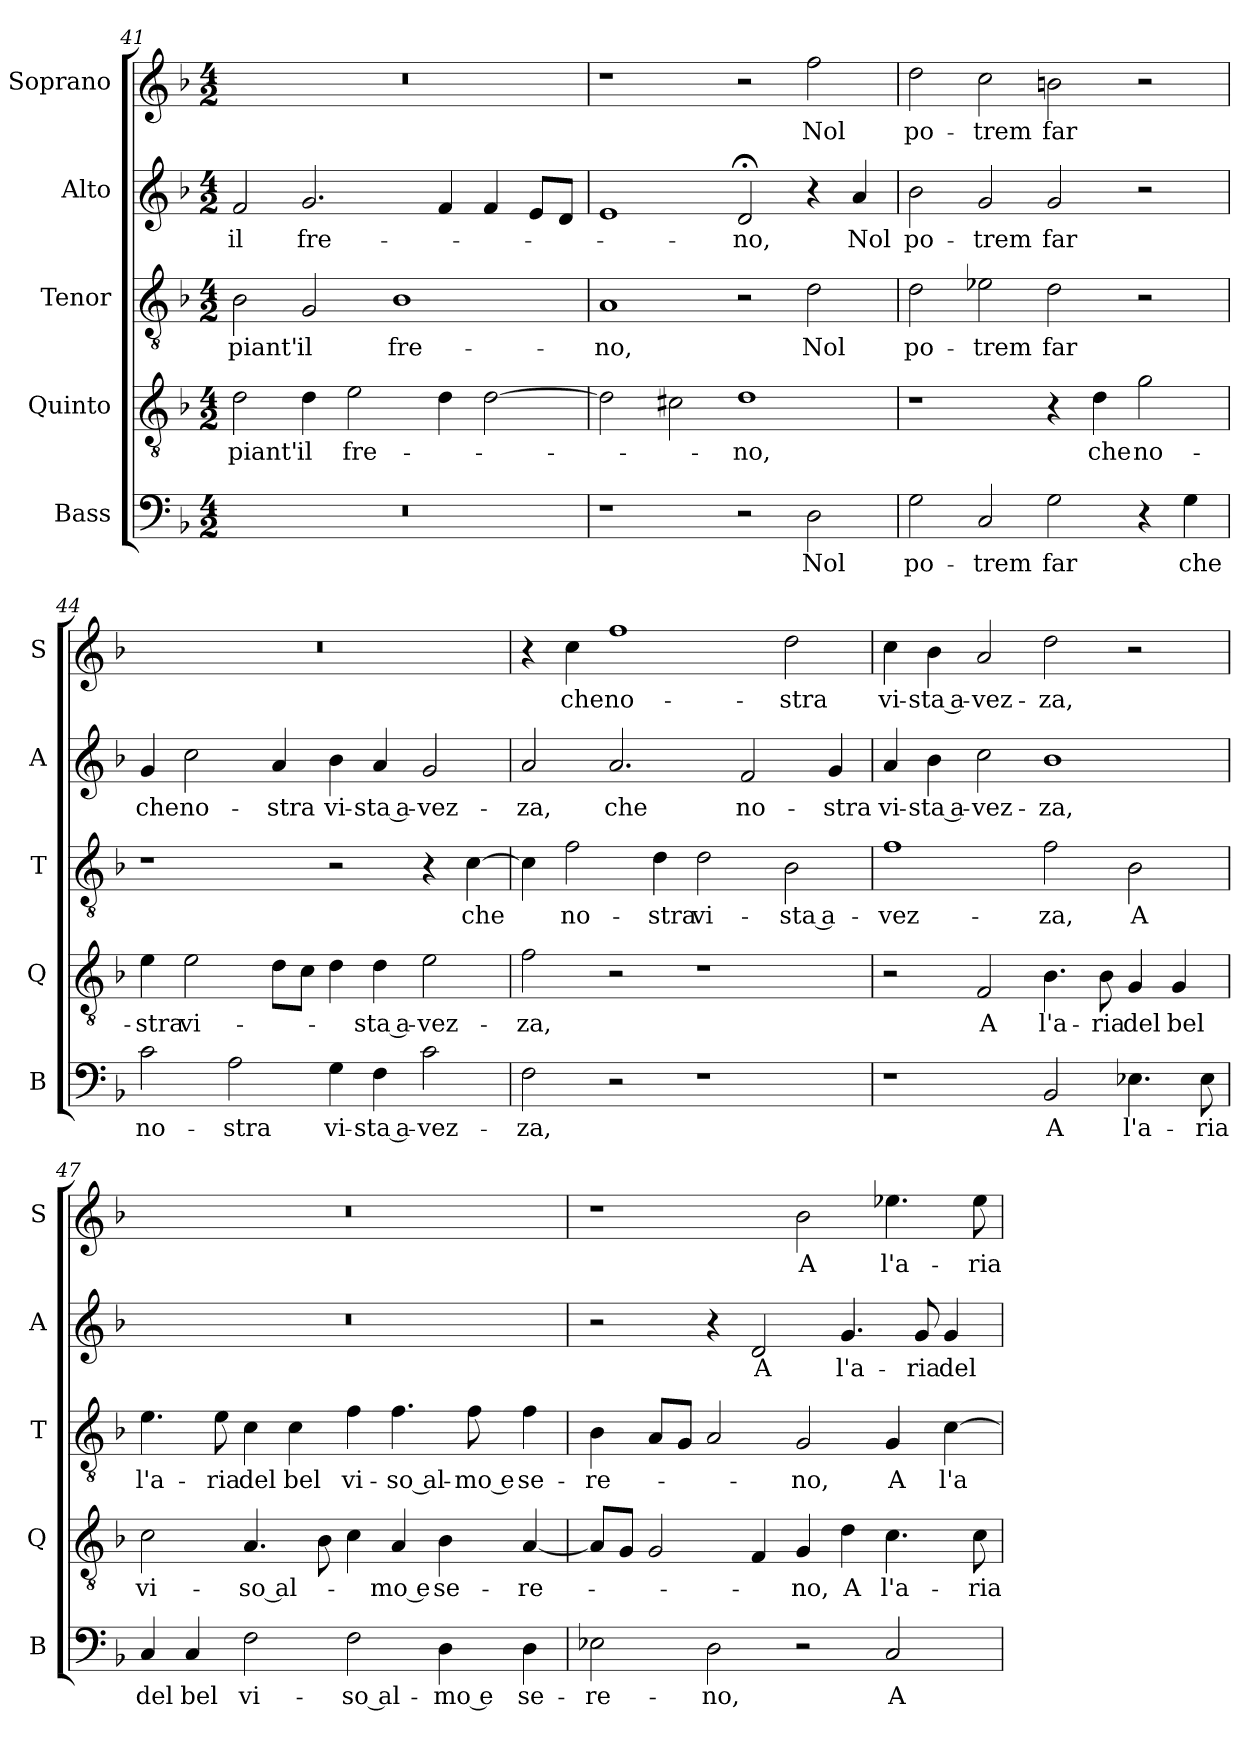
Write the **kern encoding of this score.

**kern	**text	**kern	**text	**kern	**text	**kern	**text	**kern	**text
*part5	*part5	*part4	*part4	*part3	*part3	*part2	*part2	*part1	*part1
*staff5	*staff5	*staff4	*staff4	*staff3	*staff3	*staff2	*staff2	*staff1	*staff1
*I"Bass	*	*I"Quinto	*	*I"Tenor	*	*I"Alto	*	*I"Soprano	*
*I'B	*	*I'Q	*	*I'T	*	*I'A	*	*I'S	*
*clefF4	*	*clefGv2	*	*clefGv2	*	*clefG2	*	*clefG2	*
*k[b-]	*	*k[b-]	*	*k[b-]	*	*k[b-]	*	*k[b-]	*
*F:	*	*F:	*	*F:	*	*F:	*	*F:	*
*M4/2	*	*M4/2	*	*M4/2	*	*M4/2	*	*M4/2	*
=41	=41	=41	=41	=41	=41	=41	=41	=41	=41
!	!	!	!LO:LY:b	!	!LO:LY:b	!	!LO:LY:b	!	!
0r	.	2d\	piant'	2B-\	piant'	2f/	il	0r	.
!	!	!	!LO:LY:b	!	!LO:LY:b	!	!LO:LY:b	!	!
.	.	4d\	il	2G/	il	2.g/	fre-	.	.
!	!	!	!LO:LY:b	!	!	!	!	!	!
.	.	2e\	fre-	.	.	.	.	.	.
!	!	!	!	!	!LO:LY:b	!	!	!	!
.	.	.	.	1B-	fre-	.	.	.	.
.	.	4d\	.	.	.	4f/	.	.	.
.	.	[2d\	.	.	.	4f/	.	.	.
.	.	.	.	.	.	8e/L	.	.	.
.	.	.	.	.	.	8d/J	.	.	.
=42	=42	=42	=42	=42	=42	=42	=42	=42	=42
!	!	!	!	!	!LO:LY:b	!	!	!	!
1r	.	2d\]	.	1A	-no,	1e	.	1r	.
.	.	2c#X\	.	.	.	.	.	.	.
!	!	!	!LO:LY:b	!	!	!	!LO:LY:b	!	!
2r	.	1d	-no,	2r	.	2d;</	-no,	2r	.
!	!LO:LY:b	!	!	!	!LO:LY:b	!	!	!	!LO:LY:b
2D\	Nol	.	.	2d\	Nol	4r	.	2ff\	Nol
!	!	!	!	!	!	!	!LO:LY:b	!	!
.	.	.	.	.	.	4a/	Nol	.	.
!!LO:LB:g=z
=43	=43	=43	=43	=43	=43	=43	=43	=43	=43
!	!LO:LY:b	!	!	!	!LO:LY:b	!	!LO:LY:b	!	!LO:LY:b
2G\	po-	1r	.	2d\	po-	2b-\	po-	2dd\	po-
!	!LO:LY:b	!	!	!	!LO:LY:b	!	!LO:LY:b	!	!LO:LY:b
2C/	-trem	.	.	2e-X\	-trem	2g/	-trem	2cc\	-trem
!	!LO:LY:b	!	!	!	!LO:LY:b	!	!LO:LY:b	!	!LO:LY:b
2G\	far	4r	.	2d\	far	2g/	far	2bn\	far
!	!	!	!LO:LY:b	!	!	!	!	!	!
.	.	4d\	che	.	.	.	.	.	.
!	!	!	!LO:LY:b	!	!	!	!	!	!
4r	.	2g\	no-	2r	.	2r	.	2r	.
!	!LO:LY:b	!	!	!	!	!	!	!	!
4G\	che	.	.	.	.	.	.	.	.
=44	=44	=44	=44	=44	=44	=44	=44	=44	=44
!	!LO:LY:b	!	!LO:LY:b	!	!	!	!LO:LY:b	!	!
2c\	no-	4e\	-stra	1r	.	4g/	che	0r	.
!	!	!	!LO:LY:b	!	!	!	!LO:LY:b	!	!
.	.	2e\	vi-	.	.	2cc\	no-	.	.
!	!LO:LY:b	!	!	!	!	!	!	!	!
2A\	-stra	.	.	.	.	.	.	.	.
!	!	!	!	!	!	!	!LO:LY:b	!	!
.	.	8d\L	.	.	.	4a/	-stra	.	.
.	.	8c\J	.	.	.	.	.	.	.
!	!LO:LY:b	!	!	!	!	!	!LO:LY:b	!	!
4G\	vi-	4d\	.	2r	.	4b-\	vi-	.	.
!	!LO:LY:b	!	!LO:LY:b	!	!	!	!LO:LY:b	!	!
4F\	-sta a-	4d\	-sta a-	.	.	4a/	-sta a-	.	.
!	!LO:LY:b	!	!LO:LY:b	!	!	!	!LO:LY:b	!	!
2c\	-vez-	2e\	-vez-	4r	.	2g/	-vez-	.	.
!	!	!	!	!	!LO:LY:b	!	!	!	!
.	.	.	.	[4c\	che	.	.	.	.
=45	=45	=45	=45	=45	=45	=45	=45	=45	=45
!	!LO:LY:b	!	!LO:LY:b	!	!	!	!LO:LY:b	!	!
2F\	-za,	2f\	-za,	4c\]	.	2a/	-za,	4r	.
!	!	!	!	!	!LO:LY:b	!	!	!	!LO:LY:b
.	.	.	.	2f\	no-	.	.	4cc\	che
!	!	!	!	!	!	!	!LO:LY:b	!	!LO:LY:b
2r	.	2r	.	.	.	2.a/	che	1ff	no-
!	!	!	!	!	!LO:LY:b	!	!	!	!
.	.	.	.	4d\	-stra	.	.	.	.
!	!	!	!	!	!LO:LY:b	!	!	!	!
1r	.	1r	.	2d\	vi-	.	.	.	.
!	!	!	!	!	!	!	!LO:LY:b	!	!
.	.	.	.	.	.	2f/	no-	.	.
!	!	!	!	!	!LO:LY:b	!	!	!	!LO:LY:b
.	.	.	.	2B-\	-sta a-	.	.	2dd\	-stra
!	!	!	!	!	!	!	!LO:LY:b	!	!
.	.	.	.	.	.	4g/	-stra	.	.
!!LO:LB:g=z
=46	=46	=46	=46	=46	=46	=46	=46	=46	=46
!	!	!	!	!	!LO:LY:b	!	!LO:LY:b	!	!LO:LY:b
1r	.	2r	.	1f	-vez-	4a/	vi-	4cc\	vi-
!	!	!	!	!	!	!	!LO:LY:b	!	!LO:LY:b
.	.	.	.	.	.	4b-\	-sta a-	4b-\	-sta a-
!	!	!	!LO:LY:b	!	!	!	!LO:LY:b	!	!LO:LY:b
.	.	2F/	A	.	.	2cc\	-vez-	2a/	-vez-
!	!LO:LY:b	!	!LO:LY:b	!	!LO:LY:b	!	!LO:LY:b	!	!LO:LY:b
2BB-/	A	4.B-\	l'a-	2f\	-za,	1b-	-za,	2dd\	-za,
!	!	!	!LO:LY:b	!	!	!	!	!	!
.	.	8B-\	-ria	.	.	.	.	.	.
!	!LO:LY:b	!	!LO:LY:b	!	!LO:LY:b	!	!	!	!
4.E-X\	l'a-	4G/	del	2B-\	A	.	.	2r	.
!	!	!	!LO:LY:b	!	!	!	!	!	!
.	.	4G/	bel	.	.	.	.	.	.
!	!LO:LY:b	!	!	!	!	!	!	!	!
8E-\	-ria	.	.	.	.	.	.	.	.
=47	=47	=47	=47	=47	=47	=47	=47	=47	=47
!	!LO:LY:b	!	!LO:LY:b	!	!LO:LY:b	!	!	!	!
4C/	del	2c\	vi-	4.e\	l'a-	0r	.	0r	.
!	!LO:LY:b	!	!	!	!	!	!	!	!
4C/	bel	.	.	.	.	.	.	.	.
!	!	!	!	!	!LO:LY:b	!	!	!	!
.	.	.	.	8e\	-ria	.	.	.	.
!	!LO:LY:b	!	!LO:LY:b	!	!LO:LY:b	!	!	!	!
2F\	vi-	4.A/	-so al-	4c\	del	.	.	.	.
!	!	!	!	!	!LO:LY:b	!	!	!	!
.	.	.	.	4c\	bel	.	.	.	.
.	.	8B-\	.	.	.	.	.	.	.
!	!LO:LY:b	!	!	!	!LO:LY:b	!	!	!	!
2F\	-so al-	4c\	.	4f\	vi-	.	.	.	.
!	!	!	!LO:LY:b	!	!LO:LY:b	!	!	!	!
.	.	4A/	-mo e	4.f\	-so al-	.	.	.	.
!	!LO:LY:b	!	!LO:LY:b	!	!	!	!	!	!
4D\	-mo e	4B-\	se-	.	.	.	.	.	.
!	!	!	!	!	!LO:LY:b	!	!	!	!
.	.	.	.	8f\	-mo e	.	.	.	.
!	!LO:LY:b	!	!LO:LY:b	!	!LO:LY:b	!	!	!	!
4D\	se-	[4A/	-re-	4f\	se-	.	.	.	.
=48	=48	=48	=48	=48	=48	=48	=48	=48	=48
!	!LO:LY:b	!	!	!	!LO:LY:b	!	!	!	!
2E-X\	-re-	8A/L]	.	4B-\	-re-	2r	.	1r	.
.	.	8G/J	.	.	.	.	.	.	.
.	.	2G/	.	8A/L	.	.	.	.	.
.	.	.	.	8G/J	.	.	.	.	.
!	!LO:LY:b	!	!	!	!	!	!	!	!
2D\	-no,	.	.	2A/	.	4r	.	.	.
!	!	!	!	!	!	!	!LO:LY:b	!	!
.	.	4F/	.	.	.	2d/	A	.	.
!	!	!	!LO:LY:b	!	!LO:LY:b	!	!	!	!LO:LY:b
2r	.	4G/	-no,	2G/	-no,	.	.	2b-\	A
!	!	!	!LO:LY:b	!	!	!	!LO:LY:b	!	!
.	.	4d\	A	.	.	4.g/	l'a-	.	.
!	!LO:LY:b	!	!LO:LY:b	!	!LO:LY:b	!	!	!	!LO:LY:b
2C/	A	4.c\	l'a-	4G/	A	.	.	4.ee-X\	l'a-
!	!	!	!	!	!	!	!LO:LY:b	!	!
.	.	.	.	.	.	8g/	-ria	.	.
!	!	!	!	!	!LO:LY:b	!	!LO:LY:b	!	!
.	.	.	.	[4c\	l'a-	4g/	del	.	.
!	!	!	!LO:LY:b	!	!	!	!	!	!LO:LY:b
.	.	8c\	-ria	.	.	.	.	8ee-\	-ria
=	=	=	=	=	=	=	=	=	=
*-	*-	*-	*-	*-	*-	*-	*-	*-	*-
